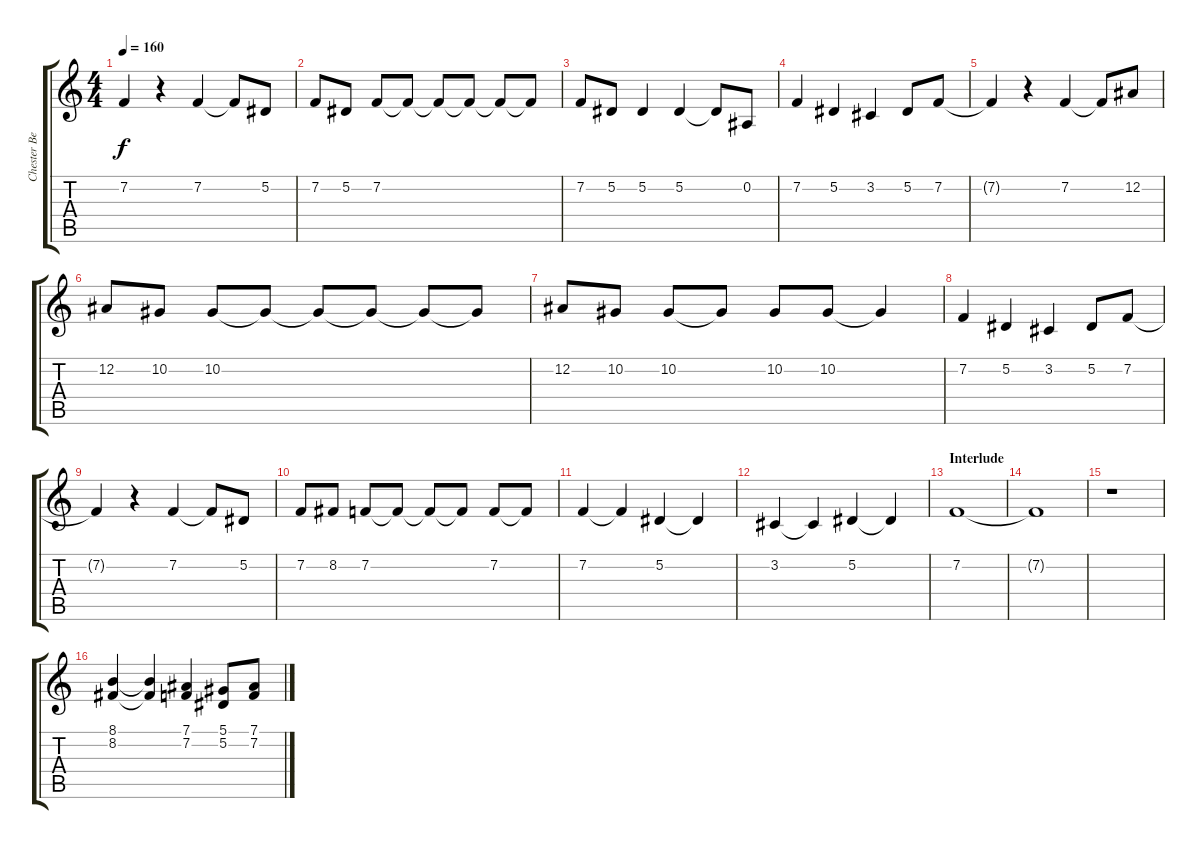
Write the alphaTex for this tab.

\track ("Chester Bennington (Vocals)" "Chester Be") {instrument lead1square}
\staff {score tabs}
\tuning (Eb4 Bb3 Gb3 Db3 Ab2 Eb2) {hide}
\ts (4 4)
\tempo 160
\clef g2
\ks c
7.2{t}.4{dy f} r.4 7.2.4 7.2{t}.8 5.2.8 |
7.2.8 5.2.8 7.2.8 7.2{t}.8 7.2{t}.8 7.2{t}.8 7.2{t}.8 7.2{t}.8 |
7.2.8 5.2.8 5.2.4 5.2.4 5.2{t}.8 0.2.8 |
7.2.4 5.2.4 3.2.4 5.2.8 7.2.8 |
7.2{t}.4 r.4 7.2.4 7.2{t}.8 12.2.8 |
12.2.8 10.2.8 10.2.8 10.2{t}.8 10.2{t}.8 10.2{t}.8 10.2{t}.8 10.2{t}.8 |
12.2.8 10.2.8 10.2.8 10.2{t}.8 10.2.8 10.2.8 10.2{t}.4 |
7.2.4 5.2.4 3.2.4 5.2.8 7.2.8 |
7.2{t}.4 r.4 7.2.4 7.2{t}.8 5.2.8 |
7.2.8 8.2.8 7.2.8 7.2{t}.8 7.2{t}.8 7.2{t}.8 7.2.8 7.2{t}.8 |
7.2.4 7.2{t}.4 5.2.4 5.2{t}.4 |
3.2.4 3.2{t}.4 5.2.4 5.2{t}.4 |
\section ("" "Interlude")
7.2.1 |
7.2{t}.1 |
r.1 |
(8.1 8.2).4 (8.1{t} 8.2{t}).4 (7.1 7.2).4 (5.1 5.2).8 (7.1 7.2).8
